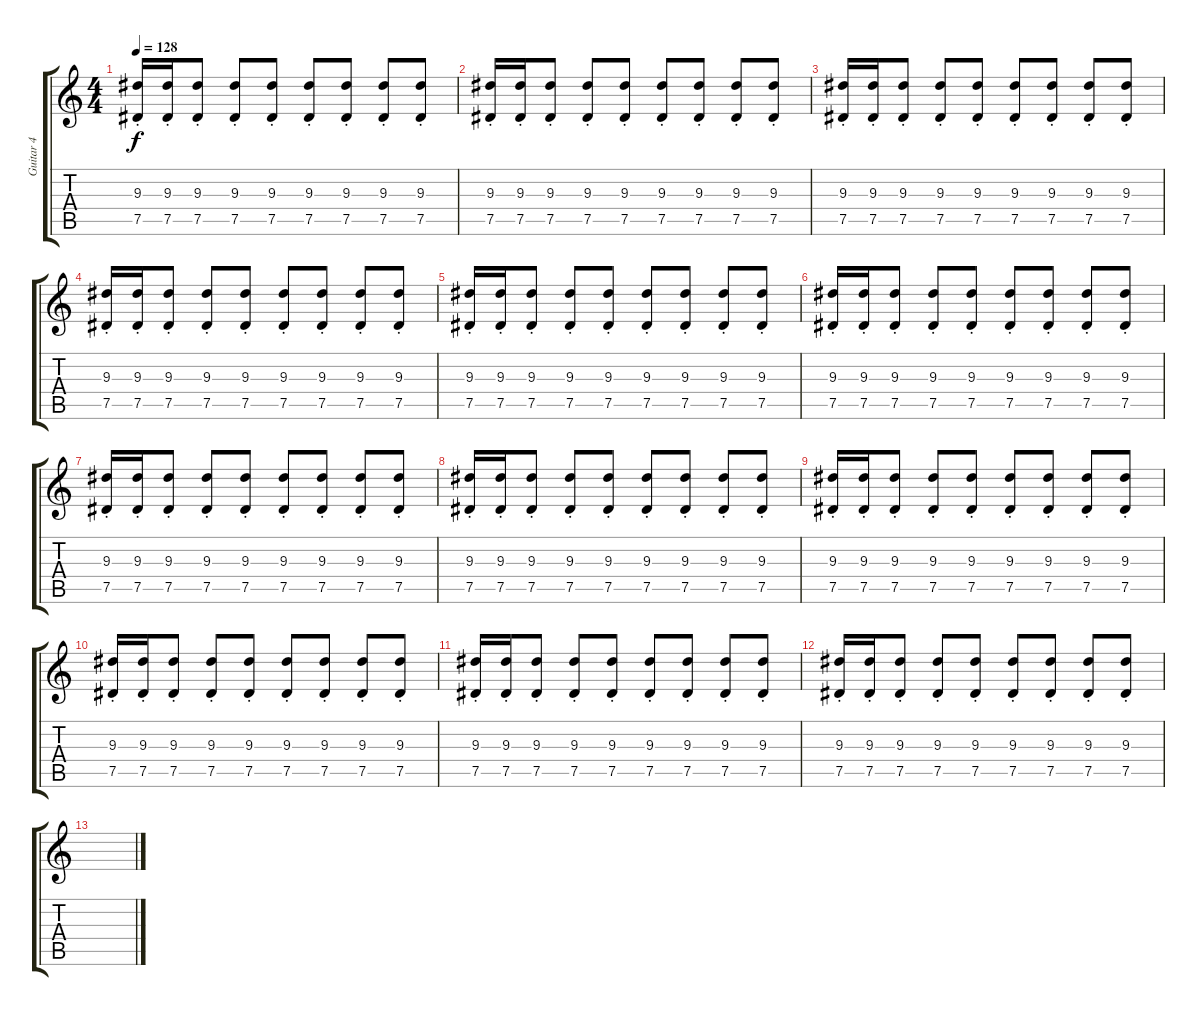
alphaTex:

\track ("Guitar 4" "Guitar 4") {instrument distortionguitar}
\staff {score tabs}
\tuning (Eb4 Bb3 Gb3 Db3 Ab2 Eb2) {hide}
\ts (4 4)
\tempo 128
\clef g2
\ks c
(9.3{st} 7.5{st}).16{dy f} (9.3{st} 7.5{st}).16 (9.3{st} 7.5{st}).8 (9.3{st} 7.5{st}).8 (9.3{st} 7.5{st}).8 (9.3{st} 7.5{st}).8 (9.3{st} 7.5{st}).8 (9.3{st} 7.5{st}).8 (9.3{st} 7.5{st}).8 |
(9.3{st} 7.5{st}).16 (9.3{st} 7.5{st}).16 (9.3{st} 7.5{st}).8 (9.3{st} 7.5{st}).8 (9.3{st} 7.5{st}).8 (9.3{st} 7.5{st}).8 (9.3{st} 7.5{st}).8 (9.3{st} 7.5{st}).8 (9.3{st} 7.5{st}).8 |
(9.3{st} 7.5{st}).16 (9.3{st} 7.5{st}).16 (9.3{st} 7.5{st}).8 (9.3{st} 7.5{st}).8 (9.3{st} 7.5{st}).8 (9.3{st} 7.5{st}).8 (9.3{st} 7.5{st}).8 (9.3{st} 7.5{st}).8 (9.3{st} 7.5{st}).8 |
(9.3{st} 7.5{st}).16 (9.3{st} 7.5{st}).16 (9.3{st} 7.5{st}).8 (9.3{st} 7.5{st}).8 (9.3{st} 7.5{st}).8 (9.3{st} 7.5{st}).8 (9.3{st} 7.5{st}).8 (9.3{st} 7.5{st}).8 (9.3{st} 7.5{st}).8 |
(9.3{st} 7.5{st}).16 (9.3{st} 7.5{st}).16 (9.3{st} 7.5{st}).8 (9.3{st} 7.5{st}).8 (9.3{st} 7.5{st}).8 (9.3{st} 7.5{st}).8 (9.3{st} 7.5{st}).8 (9.3{st} 7.5{st}).8 (9.3{st} 7.5{st}).8 |
(9.3{st} 7.5{st}).16 (9.3{st} 7.5{st}).16 (9.3{st} 7.5{st}).8 (9.3{st} 7.5{st}).8 (9.3{st} 7.5{st}).8 (9.3{st} 7.5{st}).8 (9.3{st} 7.5{st}).8 (9.3{st} 7.5{st}).8 (9.3{st} 7.5{st}).8 |
(9.3{st} 7.5{st}).16 (9.3{st} 7.5{st}).16 (9.3{st} 7.5{st}).8 (9.3{st} 7.5{st}).8 (9.3{st} 7.5{st}).8 (9.3{st} 7.5{st}).8 (9.3{st} 7.5{st}).8 (9.3{st} 7.5{st}).8 (9.3{st} 7.5{st}).8 |
(9.3{st} 7.5{st}).16 (9.3{st} 7.5{st}).16 (9.3{st} 7.5{st}).8 (9.3{st} 7.5{st}).8 (9.3{st} 7.5{st}).8 (9.3{st} 7.5{st}).8 (9.3{st} 7.5{st}).8 (9.3{st} 7.5{st}).8 (9.3{st} 7.5{st}).8 |
(9.3{st} 7.5{st}).16 (9.3{st} 7.5{st}).16 (9.3{st} 7.5{st}).8 (9.3{st} 7.5{st}).8 (9.3{st} 7.5{st}).8 (9.3{st} 7.5{st}).8 (9.3{st} 7.5{st}).8 (9.3{st} 7.5{st}).8 (9.3{st} 7.5{st}).8 |
(9.3{st} 7.5{st}).16 (9.3{st} 7.5{st}).16 (9.3{st} 7.5{st}).8 (9.3{st} 7.5{st}).8 (9.3{st} 7.5{st}).8 (9.3{st} 7.5{st}).8 (9.3{st} 7.5{st}).8 (9.3{st} 7.5{st}).8 (9.3{st} 7.5{st}).8 |
(9.3{st} 7.5{st}).16 (9.3{st} 7.5{st}).16 (9.3{st} 7.5{st}).8 (9.3{st} 7.5{st}).8 (9.3{st} 7.5{st}).8 (9.3{st} 7.5{st}).8 (9.3{st} 7.5{st}).8 (9.3{st} 7.5{st}).8 (9.3{st} 7.5{st}).8 |
(9.3{st} 7.5{st}).16 (9.3{st} 7.5{st}).16 (9.3{st} 7.5{st}).8 (9.3{st} 7.5{st}).8 (9.3{st} 7.5{st}).8 (9.3{st} 7.5{st}).8 (9.3{st} 7.5{st}).8 (9.3{st} 7.5{st}).8 (9.3{st} 7.5{st}).8 |
\section ("" "")
